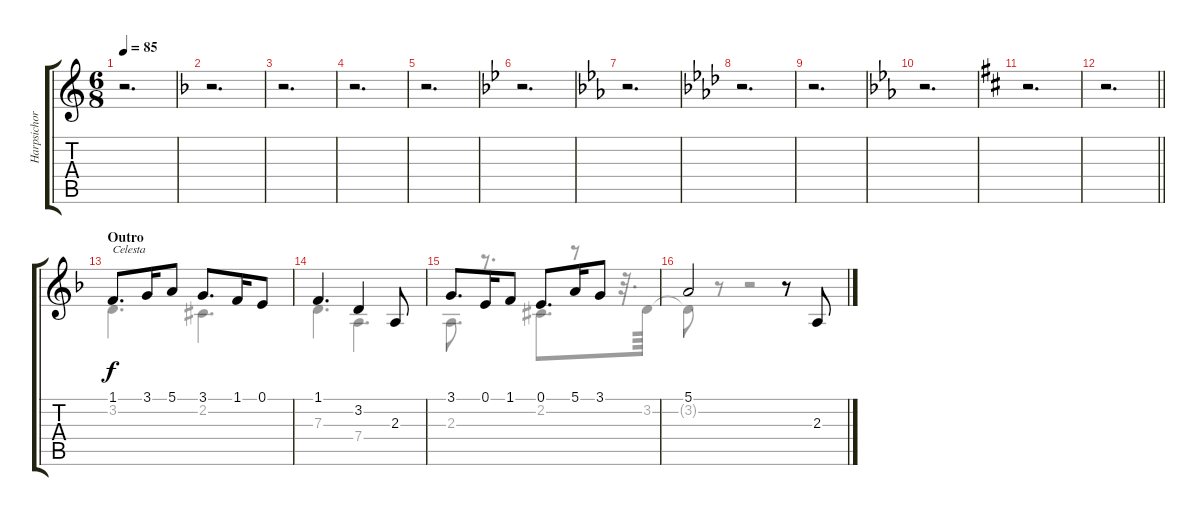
\track ("Harpsichord and Celesta (Alex Staropoli)" "Harpsichor") {instrument harpsichord}
\staff {score tabs}
\tuning (E4 B3 G3 D3 A2 E2) {hide}
\voice
\ts (6 8)
\tempo 85
\clef g2
\ks aminor
r.2{d dy f} |
\ks dminor
r.2{d} |
r.2{d} |
r.2{d} |
r.2{d} |
\ks gminor
r.2{d} |
\ks cminor
r.2{d} |
\ks fminor
r.2{d} |
r.2{d} |
\ks cminor
r.2{d} |
\ks d
r.2{d} |
\barLineRight lightlight
r.2{d} |
\section ("" "Outro")
\ks dminor
1.1.8{d txt "Celesta" volume 9 balance 8 instrument celesta} 3.1.16 5.1.8 3.1.8{d} 1.1.16 0.1.8 |
1.1.4{d} 3.2.4 2.3.8 |
3.1.8{d} 0.1.16 1.1.8 0.1.8{d} 5.1.16 3.1.8 |
5.1.2 r.8 2.3.8
\voice
\clef g2
\ottava regular
\simile none
\ks aminor
|
\ks dminor
|
|
|
|
\ks gminor
|
\ks cminor
|
\ks fminor
|
|
\ks cminor
|
\ks d
|
\barLineRight lightlight
|
\ks dminor
3.2.4{d dy f} 2.2{acc #}.4{d} |
7.3.4{d} 7.4.4{d} |
2.3.8{d} r.8{d} 2.2{acc #}.8{d} r.8 r.32{d} 3.2.64 |
3.2{t}.8 r.8 r.2
